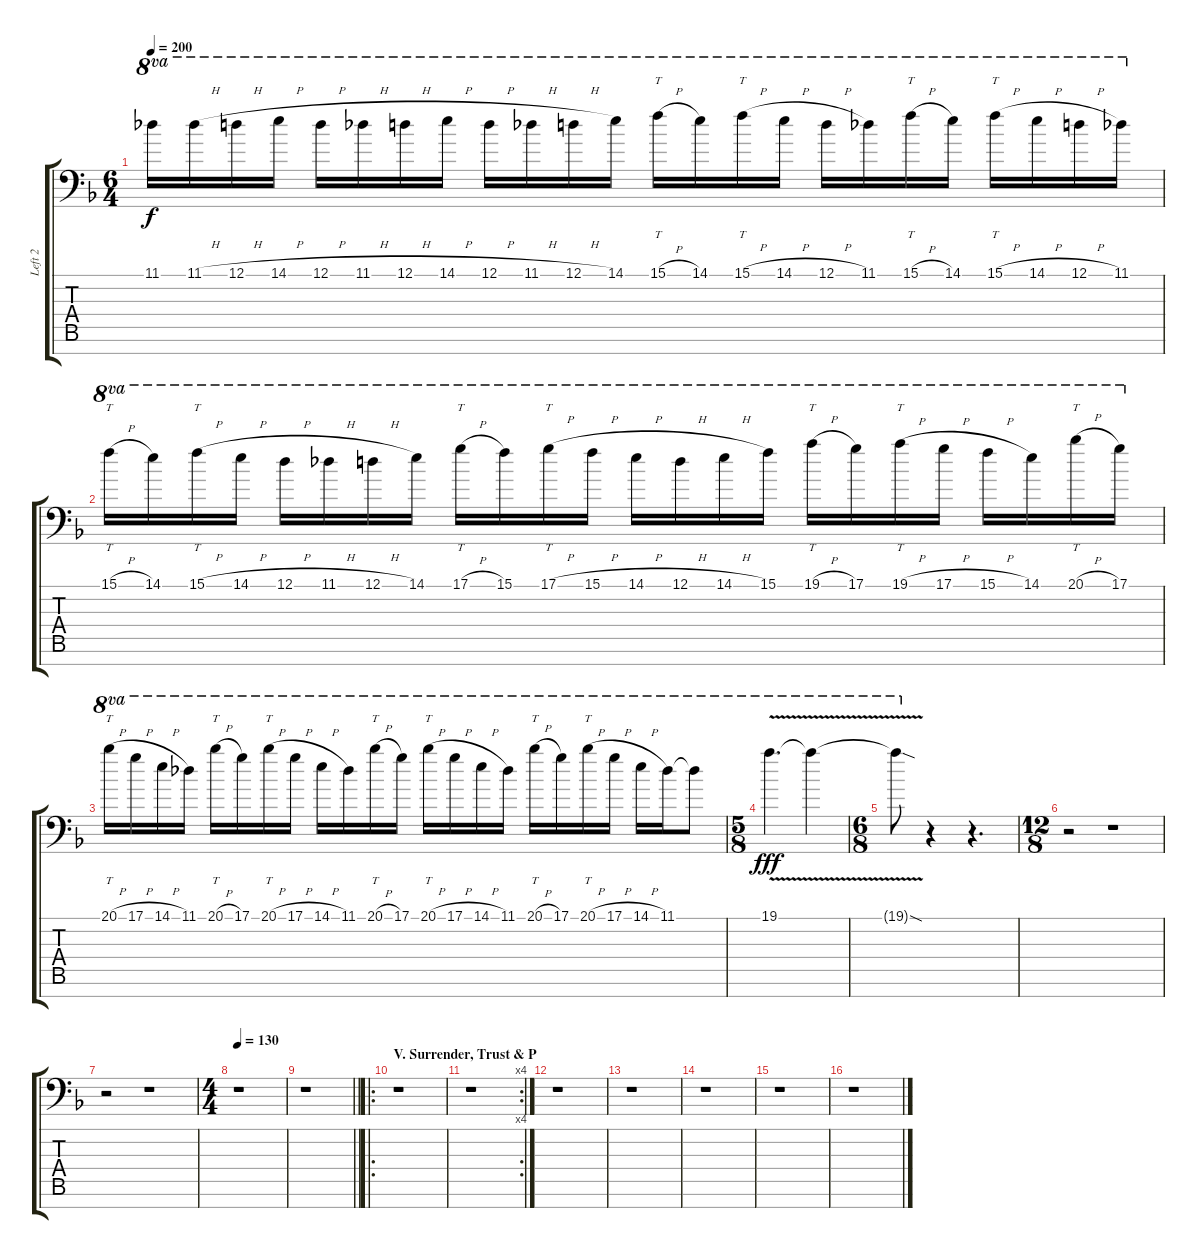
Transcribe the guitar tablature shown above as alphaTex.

\track ("Left 2" "Left 2") {instrument distortionguitar}
\staff {score tabs}
\tuning (D4 A3 F3 C3 G2 D2 A1) {hide}
\ts (6 4)
\tempo 200
\clef f4
\ks f
11.1.16{ot 8va dy f} 11.1{h}.16{ot 8va} 12.1{h}.16{ot 8va} 14.1{h}.16{ot 8va} 12.1{h}.16{ot 8va} 11.1{h}.16{ot 8va} 12.1{h}.16{ot 8va} 14.1{h}.16{ot 8va} 12.1{h}.16{ot 8va} 11.1{h}.16{ot 8va} 12.1{h}.16{ot 8va} 14.1.16{ot 8va} 15.1{h}.16{tt ot 8va} 14.1.16{ot 8va} 15.1{h}.16{tt ot 8va} 14.1{h}.16{ot 8va} 12.1{h}.16{ot 8va} 11.1.16{ot 8va} 15.1{h}.16{tt ot 8va} 14.1.16{ot 8va} 15.1{h}.16{tt ot 8va} 14.1{h}.16{ot 8va} 12.1{h}.16{ot 8va} 11.1.16{ot 8va} |
15.1{h}.16{tt ot 8va} 14.1.16{ot 8va} 15.1{h}.16{tt ot 8va} 14.1{h}.16{ot 8va} 12.1{h}.16{ot 8va} 11.1{h}.16{ot 8va} 12.1{h}.16{ot 8va} 14.1.16{ot 8va} 17.1{h}.16{tt ot 8va} 15.1.16{ot 8va} 17.1{h}.16{tt ot 8va} 15.1{h}.16{ot 8va} 14.1{h}.16{ot 8va} 12.1{h}.16{ot 8va} 14.1{h}.16{ot 8va} 15.1.16{ot 8va} 19.1{h}.16{tt ot 8va} 17.1.16{ot 8va} 19.1{h}.16{tt ot 8va} 17.1{h}.16{ot 8va} 15.1{h}.16{ot 8va} 14.1.16{ot 8va} 20.1{h}.16{tt ot 8va} 17.1.16{ot 8va} |
20.1{h}.16{tt ot 8va} 17.1{h}.16{ot 8va} 14.1{h}.16{ot 8va} 11.1.16{ot 8va} 20.1{h}.16{tt ot 8va} 17.1.16{ot 8va} 20.1{h}.16{tt ot 8va} 17.1{h}.16{ot 8va} 14.1{h}.16{ot 8va} 11.1.16{ot 8va} 20.1{h}.16{tt ot 8va} 17.1.16{ot 8va} 20.1{h}.16{tt ot 8va} 17.1{h}.16{ot 8va} 14.1{h}.16{ot 8va} 11.1.16{ot 8va} 20.1{h}.16{tt ot 8va} 17.1.16{ot 8va} 20.1{h}.16{tt ot 8va} 17.1{h}.16{ot 8va} 14.1{h}.16{ot 8va} 11.1.16{ot 8va} 11.1{t}.8{ot 8va} |
\ts (5 8)
19.1{v}.4{d ot 8va dy fff} 19.1{v t}.4{ot 8va} |
\ts (6 8)
19.1{sod t}.8{ot 8va} r.4 r.4{d} |
\ts (12 8)
r.2 r.1 |
r.2 r.1 |
\ts (4 4)
\tempo 130
r.1 |
\barLineRight lightlight
r.1 |
\ro
\section ("" "V. Surrender, Trust & P")
r.1 |
\rc 4
r.1 |
r.1 |
r.1 |
r.1 |
r.1 |
r.1
